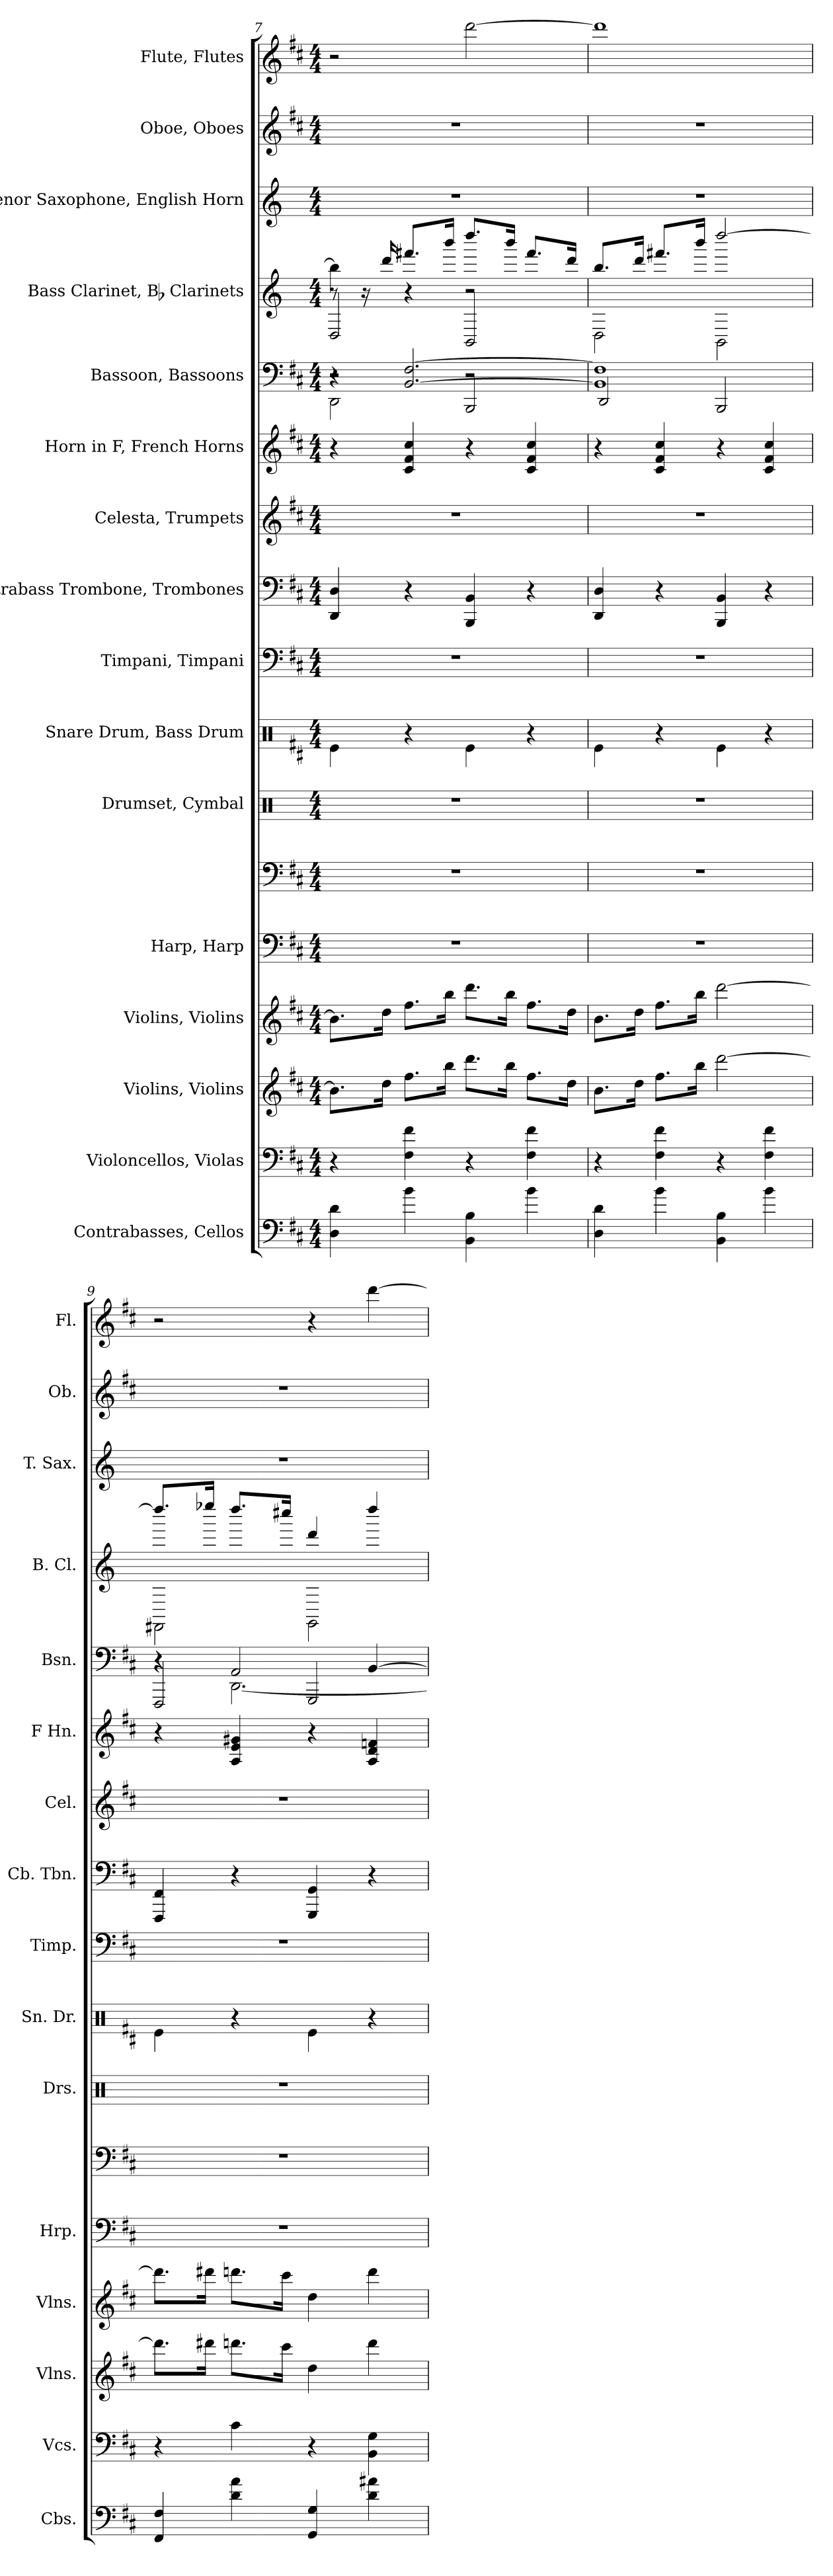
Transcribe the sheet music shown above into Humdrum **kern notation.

**kern	**kern	**kern	**kern	**kern	**kern	**kern	**kern	**kern	**kern	**kern	**kern	**kern	**kern	**kern	**kern	**kern
*part16	*part15	*part14	*part13	*part12	*part12	*part11	*part10	*part9	*part8	*part7	*part6	*part5	*part4	*part3	*part2	*part1
*staff17	*staff16	*staff15	*staff14	*staff13	*staff12	*staff11	*staff10	*staff9	*staff8	*staff7	*staff6	*staff5	*staff4	*staff3	*staff2	*staff1
*I"Contrabasses, Cellos	*I"Violoncellos, Violas	*I"Violins, Violins	*I"Violins, Violins	*I"Harp, Harp	*	*I"Drumset, Cymbal	*I"Snare Drum, Bass Drum	*I"Timpani, Timpani	*I"Contrabass Trombone, Trombones	*I"Celesta, Trumpets	*I"Horn in F, French Horns	*I"Bassoon, Bassoons	*I"Bass Clarinet, B-flat Clarinets	*I"Tenor Saxophone, English Horn	*I"Oboe, Oboes	*I"Flute, Flutes
*I'Cbs.	*I'Vcs.	*I'Vlns.	*I'Vlns.	*I'Hrp.	*	*I'Drs.	*I'Sn. Dr.	*I'Timp.	*I'Cb. Tbn.	*I'Cel.	*I'F Hn.	*I'Bsn.	*I'B. Cl.	*I'T. Sax.	*I'Ob.	*I'Fl.
*clefF4	*clefF4	*clefG2	*clefG2	*clefF4	*clefF4	*clefX	*clefX	*clefF4	*clefF4	*clefG2	*clefG2	*clefF4	*clefG2	*clefG2	*clefG2	*clefG2
*ITrd7c12	*	*	*	*	*	*	*	*	*	*ITrd-7c-12	*ITrd4c7	*	*ITrd8c14	*ITrd8c14	*	*
*k[f#c#]	*k[f#c#]	*k[f#c#]	*k[f#c#]	*k[f#c#]	*k[f#c#]	*k[]	*k[f#c#]	*k[f#c#]	*k[f#c#]	*k[f#c#]	*k[f#]	*k[f#c#]	*k[]	*k[]	*k[f#c#]	*k[f#c#]
*M4/4	*M4/4	*M4/4	*M4/4	*M4/4	*M4/4	*M4/4	*M4/4	*M4/4	*M4/4	*M4/4	*M4/4	*M4/4	*M4/4	*M4/4	*M4/4	*M4/4
=7	=7	=7	=7	=7	=7	=7	=7	=7	=7	=7	=7	=7	=7	=7	=7	=7
*	*	*	*	*	*	*	*	*	*	*	*	*^	*^	*	*	*
*	*	*	*	*	*	*	*	*	*	*	*	*	*^	*	*^	*	*	*
4DD\ 4D\	4r	8.b\L]	8.b\L]	1r	1r	1r	4Re\	1r	4DD/ 4D/	1r	4r	4r	2DD\	2r	8r	4b\]	2DD/	1r	1r	2r
.	.	.	.	.	.	.	.	.	.	.	.	.	.	.	16r	.	.	.	.	.
.	.	16dd\Jk	16dd\Jk	.	.	.	.	.	.	.	.	.	.	.	16dd/	.	.	.	.	.
4B\	4F#\ 4f#\	8.ff#\L	8.ff#\L	.	.	.	4r	.	4r	.	4F#/ 4B/ 4f#/	[2.BB/ [2.F#/	.	.	8.ff#X/L	4r	.	.	.	.
.	.	16bb\Jk	16bb\Jk	.	.	.	.	.	.	.	.	.	.	.	16bb/Jk	.	.	.	.	.
4BBB\ 4BB\	4r	8.ddd\L	8.ddd\L	.	.	.	4Re\	.	4BBB/ 4BB/	.	4r	.	2r	2BBB/	8.ddd/L	2r	2BBB/	.	.	[2ddd\
.	.	16bb\Jk	16bb\Jk	.	.	.	.	.	.	.	.	.	.	.	16bb/Jk	.	.	.	.	.
4B\	4F#\ 4f#\	8.ff#\L	8.ff#\L	.	.	.	4r	.	4r	.	4F#/ 4B/ 4f#/	.	.	.	8.ff#/L	.	.	.	.	.
.	.	16dd\Jk	16dd\Jk	.	.	.	.	.	.	.	.	.	.	.	16dd/Jk	.	.	.	.	.
*	*	*	*	*	*	*	*	*	*	*	*	*	*v	*v	*	*	*	*	*	*
*	*	*	*	*	*	*	*	*	*	*	*	*	*	*	*v	*v	*	*	*
!!LO:PB:g=z
=8	=8	=8	=8	=8	=8	=8	=8	=8	=8	=8	=8	=8	=8	=8	=8	=8	=8	=8
4DD\ 4D\	4r	8.b\L	8.b\L	1r	1r	1r	4Re\	1r	4DD/ 4D/	1r	4r	1BB] 1F#]	2DD/	8.b/L	2DD\	1r	1r	1ddd]
.	.	16dd\Jk	16dd\Jk	.	.	.	.	.	.	.	.	.	.	16dd/Jk	.	.	.	.
4B\	4F#\ 4f#\	8.ff#\L	8.ff#\L	.	.	.	4r	.	4r	.	4F#/ 4B/ 4f#/	.	.	8.ff#X/L	.	.	.	.
.	.	16bb\Jk	16bb\Jk	.	.	.	.	.	.	.	.	.	.	16bb/Jk	.	.	.	.
4BBB\ 4BB\	4r	[2ddd\	[2ddd\	.	.	.	4Re\	.	4BBB/ 4BB/	.	4r	.	2BBB/	[2ddd/	2BBB\	.	.	.
4B\	4F#\ 4f#\	.	.	.	.	.	4r	.	4r	.	4F#/ 4B/ 4f#/	.	.	.	.	.	.	.
=9	=9	=9	=9	=9	=9	=9	=9	=9	=9	=9	=9	=9	=9	=9	=9	=9	=9	=9
*	*	*	*	*	*	*	*	*	*	*	*	*	*^	*	*	*	*	*
4FFF#/ 4FF#/	4r	8.ddd\L]	8.ddd\L]	1r	1r	1r	4Re\	1r	4FFF#/ 4FF#/	1r	4r	4r	4r	2FFF#/	8.ddd/L]	2FFF#X\	1r	1r	2r
.	.	16ddd#X\Jk	16ddd#X\Jk	.	.	.	.	.	.	.	.	.	.	.	16eee-X/Jk	.	.	.	.
4D\ 4A\	4c#\	8.dddn\L	8.dddn\L	.	.	.	4r	.	4r	.	4D/ 4A/ 4c#X/	2AA/	[2.DD\	.	8.ddd/L	.	.	.	.
.	.	16ccc#\Jk	16ccc#\Jk	.	.	.	.	.	.	.	.	.	.	.	16ccc#X/Jk	.	.	.	.
4GGG/ 4GG/	4r	4dd\	4dd\	.	.	.	4Re\	.	4GGG/ 4GG/	.	4r	.	.	2GGG/	4dd/	2GGG\	.	.	4r
4D\ 4A#X\	4BB\ 4G\	4ddd\	4ddd\	.	.	.	4r	.	4r	.	4D/ 4G/ 4B-X/	[4BB/	.	.	4ddd/	.	.	.	[4ddd\
*	*	*	*	*	*	*	*	*	*	*	*	*v	*v	*v	*	*	*	*	*
*	*	*	*	*	*	*	*	*	*	*	*	*	*v	*v	*	*	*
=	=	=	=	=	=	=	=	=	=	=	=	=	=	=	=	=
*-	*-	*-	*-	*-	*-	*-	*-	*-	*-	*-	*-	*-	*-	*-	*-	*-
